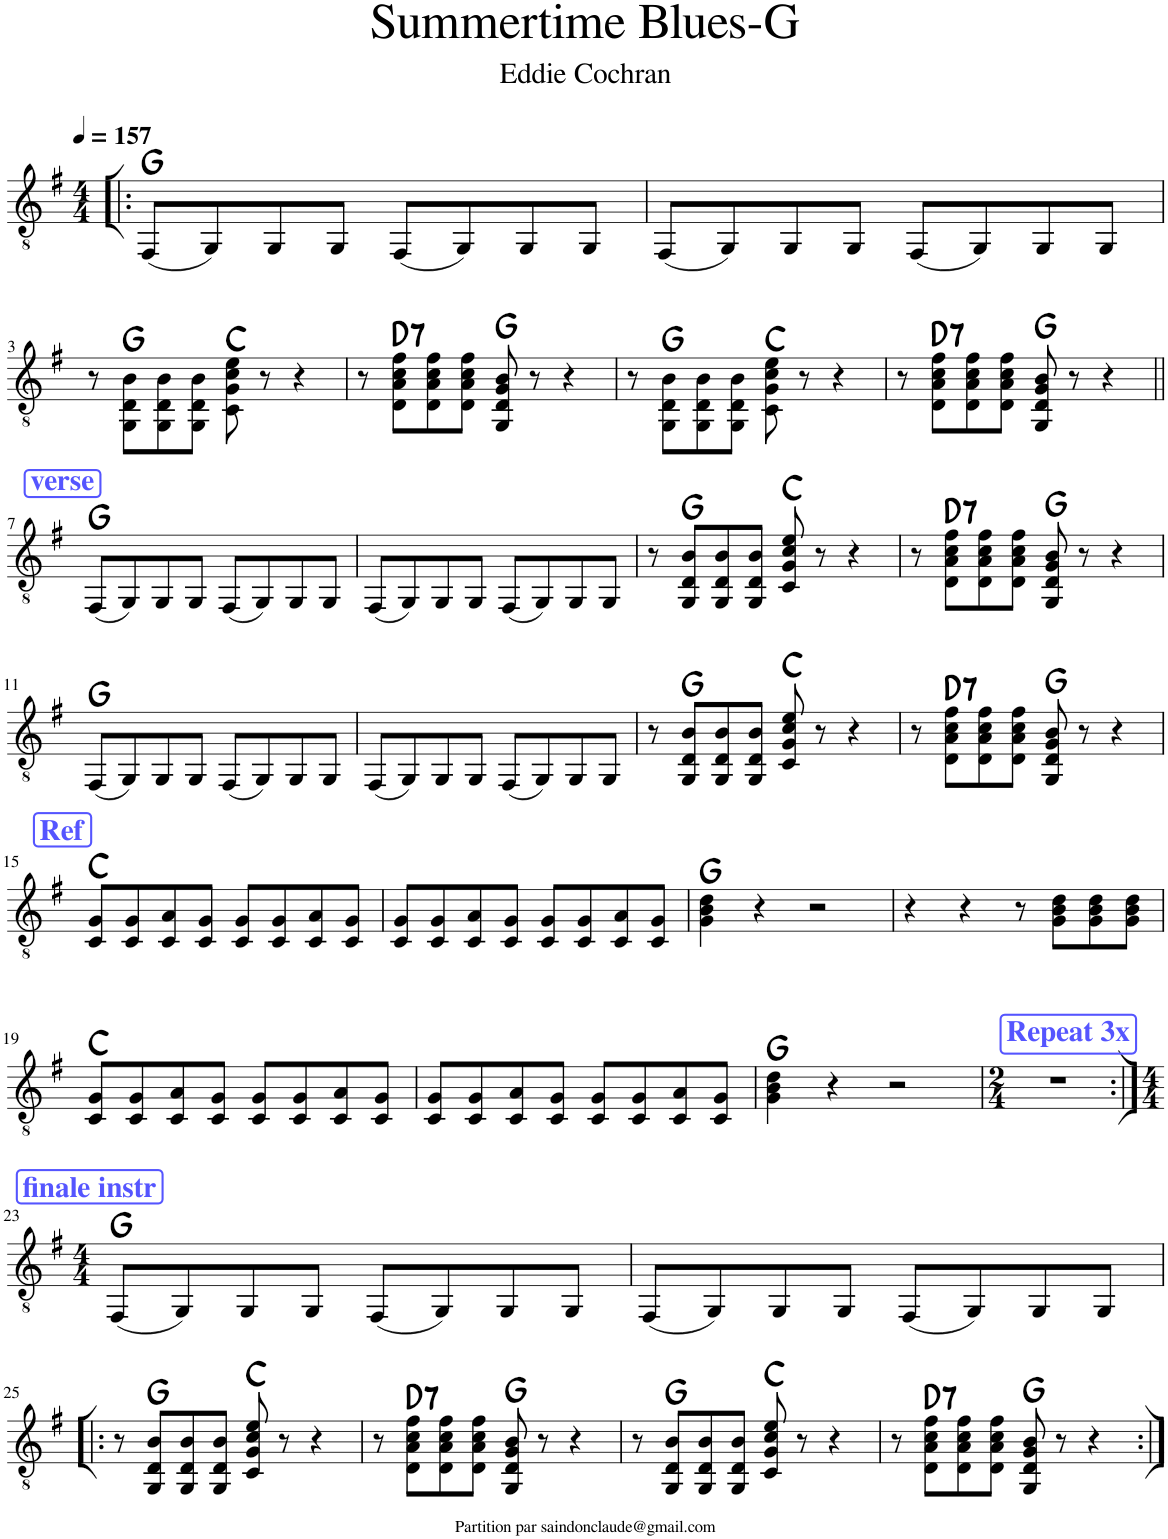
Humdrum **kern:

**kern	**harte
*part1	*part1
*staff1	*
*I"Classical Guitar	*
*I'Guit.	*
*clefGv2	*
*k[f#]	*
*M4/4	*
*MM157	*
=1!|:	=1!|:
(8FF#/L	G:maj
8GG/)	.
8GG/	.
8GG/J	.
(8FF#/L	.
8GG/)	.
8GG/	.
8GG/J	.
=2	=2
(8FF#/L	.
8GG/)	.
8GG/	.
8GG/J	.
(8FF#/L	.
8GG/)	.
8GG/	.
8GG/J	.
!!LO:LB:g=z
=3	=3
8r	.
8GG\ 8D\ 8B\L	G:maj
8GG\ 8D\ 8B\	.
8GG\ 8D\ 8B\J	.
8C\ 8G\ 8c\ 8e\	C:maj
8r	.
4r	.
=4	=4
8r	.
!	!LO:H:kt=7
8D\ 8A\ 8c\ 8f#\L	D:7
8D\ 8A\ 8c\ 8f#\	.
8D\ 8A\ 8c\ 8f#\J	.
8GG/ 8D/ 8G/ 8B/	G:maj
8r	.
4r	.
=5	=5
8r	.
8GG\ 8D\ 8B\L	G:maj
8GG\ 8D\ 8B\	.
8GG\ 8D\ 8B\J	.
8C\ 8G\ 8c\ 8e\	C:maj
8r	.
4r	.
=6	=6
8r	.
!	!LO:H:kt=7
8D\ 8A\ 8c\ 8f#\L	D:7
8D\ 8A\ 8c\ 8f#\	.
8D\ 8A\ 8c\ 8f#\J	.
8GG/ 8D/ 8G/ 8B/	G:maj
8r	.
4r	.
!!LO:LB:g=z
!!LO:REH:place=s1:a:B:cj:color=#5555FF:fs=14:t=verse
=7||	=7||
(8FF#/L	G:maj
8GG/)	.
8GG/	.
8GG/J	.
(8FF#/L	.
8GG/)	.
8GG/	.
8GG/J	.
=8	=8
(8FF#/L	.
8GG/)	.
8GG/	.
8GG/J	.
(8FF#/L	.
8GG/)	.
8GG/	.
8GG/J	.
=9	=9
8r	.
8GG/ 8D/ 8B/L	G:maj
8GG/ 8D/ 8B/	.
8GG/ 8D/ 8B/J	.
8C/ 8G/ 8c/ 8e/	C:maj
8r	.
4r	.
=10	=10
8r	.
!	!LO:H:kt=7
8D\ 8A\ 8c\ 8f#\L	D:7
8D\ 8A\ 8c\ 8f#\	.
8D\ 8A\ 8c\ 8f#\J	.
8GG/ 8D/ 8G/ 8B/	G:maj
8r	.
4r	.
!!LO:LB:g=z
=11	=11
(8FF#/L	G:maj
8GG/)	.
8GG/	.
8GG/J	.
(8FF#/L	.
8GG/)	.
8GG/	.
8GG/J	.
=12	=12
(8FF#/L	.
8GG/)	.
8GG/	.
8GG/J	.
(8FF#/L	.
8GG/)	.
8GG/	.
8GG/J	.
=13	=13
8r	.
8GG/ 8D/ 8B/L	G:maj
8GG/ 8D/ 8B/	.
8GG/ 8D/ 8B/J	.
8C/ 8G/ 8c/ 8e/	C:maj
8r	.
4r	.
=14	=14
8r	.
!	!LO:H:kt=7
8D\ 8A\ 8c\ 8f#\L	D:7
8D\ 8A\ 8c\ 8f#\	.
8D\ 8A\ 8c\ 8f#\J	.
8GG/ 8D/ 8G/ 8B/	G:maj
8r	.
4r	.
!!LO:LB:g=z
!!LO:REH:place=s1:a:B:cj:color=#5555FF:fs=14:t=Ref
=15	=15
8C/ 8G/L	C:maj
8C/ 8G/	.
8C/ 8A/	.
8C/ 8G/J	.
8C/ 8G/L	.
8C/ 8G/	.
8C/ 8A/	.
8C/ 8G/J	.
=16	=16
8C/ 8G/L	.
8C/ 8G/	.
8C/ 8A/	.
8C/ 8G/J	.
8C/ 8G/L	.
8C/ 8G/	.
8C/ 8A/	.
8C/ 8G/J	.
=17	=17
4G\ 4B\ 4d\	G:maj
4r	.
2r	.
=18	=18
4r	.
4r	.
8r	.
8G\ 8B\ 8d\L	.
8G\ 8B\ 8d\	.
8G\ 8B\ 8d\J	.
!!LO:LB:g=z
=19	=19
8C/ 8G/L	C:maj
8C/ 8G/	.
8C/ 8A/	.
8C/ 8G/J	.
8C/ 8G/L	.
8C/ 8G/	.
8C/ 8A/	.
8C/ 8G/J	.
=20	=20
8C/ 8G/L	.
8C/ 8G/	.
8C/ 8A/	.
8C/ 8G/J	.
8C/ 8G/L	.
8C/ 8G/	.
8C/ 8A/	.
8C/ 8G/J	.
=21	=21
4G\ 4B\ 4d\	G:maj
4r	.
2r	.
!!LO:REH:place=s1:a:B:cj:color=#5555FF:fs=14:t=Repeat 3x
=22	=22
*M2/4	*
2r	.
!!LO:LB:g=z
!!LO:REH:place=s1:a:B:cj:color=#5555FF:fs=14:t=finale instr
=23:|!	=23:|!
*M4/4	*
(8FF#/L	G:maj
8GG/)	.
8GG/	.
8GG/J	.
(8FF#/L	.
8GG/)	.
8GG/	.
8GG/J	.
=24	=24
(8FF#/L	.
8GG/)	.
8GG/	.
8GG/J	.
(8FF#/L	.
8GG/)	.
8GG/	.
8GG/J	.
!!LO:LB:g=z
=25!|:	=25!|:
8r	.
8GG/ 8D/ 8B/L	G:maj
8GG/ 8D/ 8B/	.
8GG/ 8D/ 8B/J	.
8C/ 8G/ 8c/ 8e/	C:maj
8r	.
4r	.
=26	=26
8r	.
!	!LO:H:kt=7
8D\ 8A\ 8c\ 8f#\L	D:7
8D\ 8A\ 8c\ 8f#\	.
8D\ 8A\ 8c\ 8f#\J	.
8GG/ 8D/ 8G/ 8B/	G:maj
8r	.
4r	.
=27	=27
8r	.
8GG/ 8D/ 8B/L	G:maj
8GG/ 8D/ 8B/	.
8GG/ 8D/ 8B/J	.
8C/ 8G/ 8c/ 8e/	C:maj
8r	.
4r	.
=28	=28
8r	.
!	!LO:H:kt=7
8D\ 8A\ 8c\ 8f#\L	D:7
8D\ 8A\ 8c\ 8f#\	.
8D\ 8A\ 8c\ 8f#\J	.
8GG/ 8D/ 8G/ 8B/	G:maj
8r	.
4r	.
=:|!	=:|!
*-	*-
